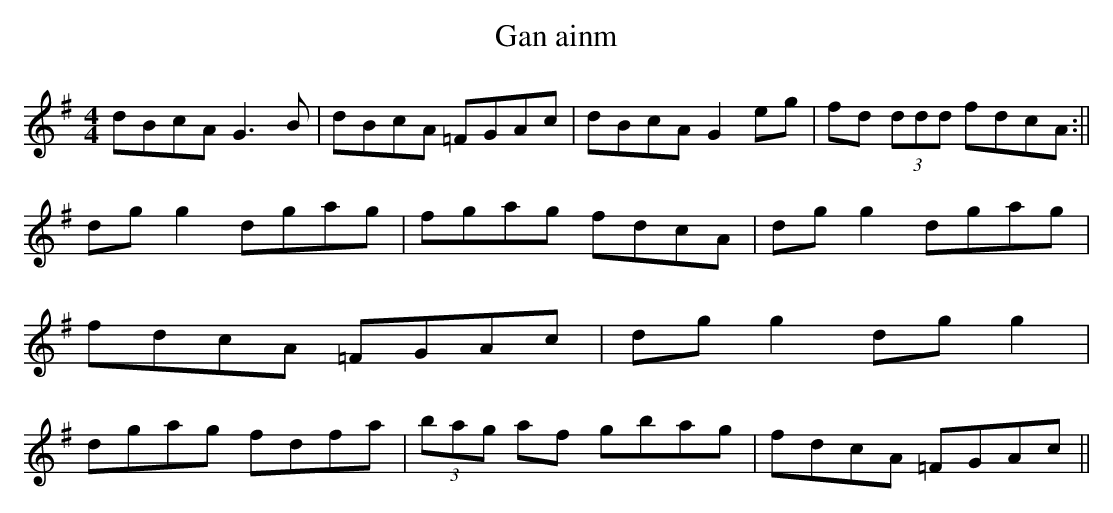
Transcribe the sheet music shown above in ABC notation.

X:1
T:Gan ainm
M:4/4
L:1/8
K:G
dBcA G3B|dBcA =FGAc|dBcA G2eg|fd (3ddd fdcA:||\
dgg2 dgag|fgag fdcA|dgg2 dgag|fdcA =FGAc|\
dgg2 dgg2|dgag fdfa|(3bag af gbag|fdcA =FGAc||
